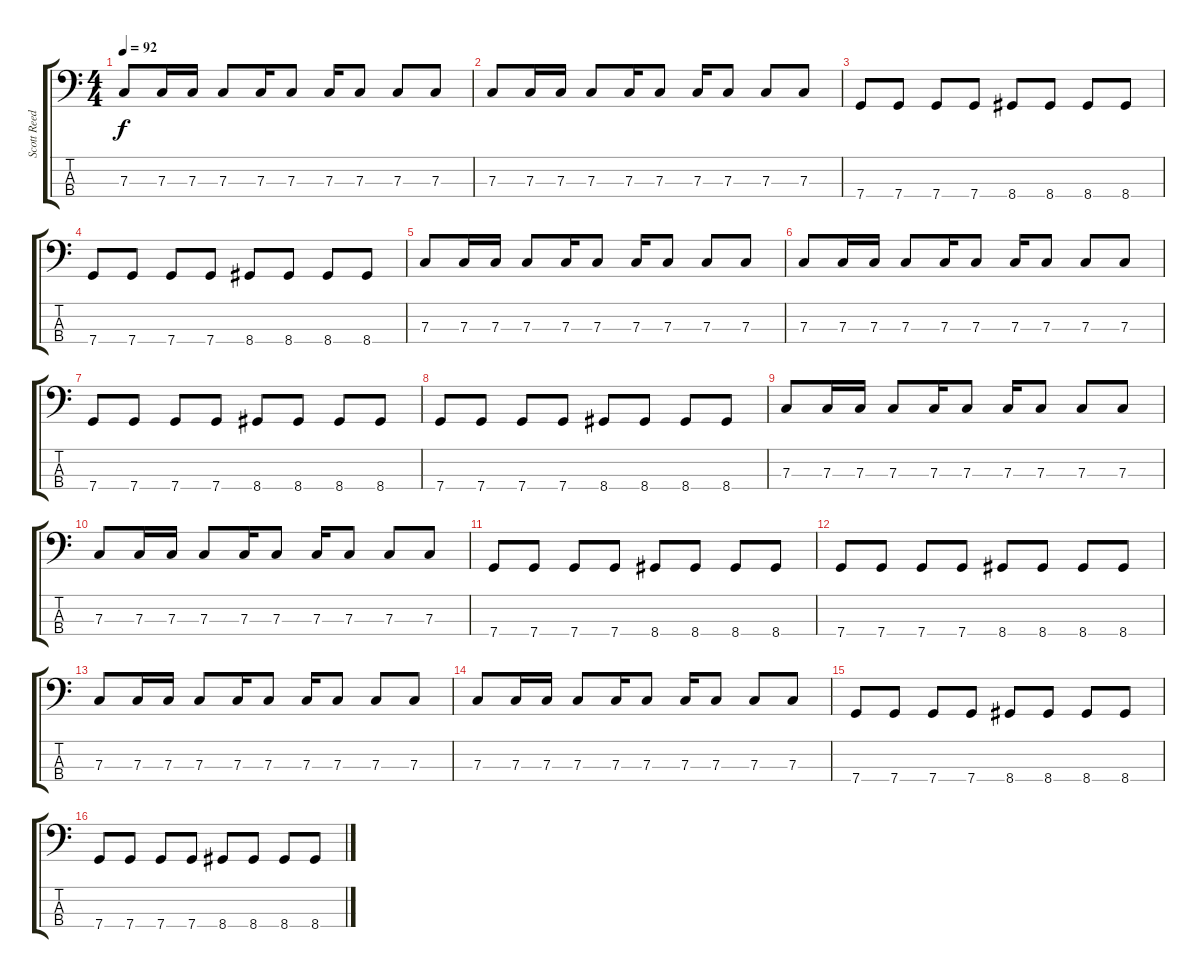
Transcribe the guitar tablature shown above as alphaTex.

\track ("Scott Reeder " "Scott Reed") {instrument electricbassfinger}
\staff {score tabs}
\tuning (Eb2 Bb1 F1 C1) {hide}
\ts (4 4)
\tempo 92
\clef f4
\ks c
7.3.8{dy f} 7.3.16 7.3.16 7.3.8 7.3.16 7.3.8 7.3.16 7.3.8 7.3.8 7.3.8 |
7.3.8 7.3.16 7.3.16 7.3.8 7.3.16 7.3.8 7.3.16 7.3.8 7.3.8 7.3.8 |
7.4.8 7.4.8 7.4.8 7.4.8 8.4.8 8.4.8 8.4.8 8.4.8 |
7.4.8 7.4.8 7.4.8 7.4.8 8.4.8 8.4.8 8.4.8 8.4.8 |
7.3.8 7.3.16 7.3.16 7.3.8 7.3.16 7.3.8 7.3.16 7.3.8 7.3.8 7.3.8 |
7.3.8 7.3.16 7.3.16 7.3.8 7.3.16 7.3.8 7.3.16 7.3.8 7.3.8 7.3.8 |
7.4.8 7.4.8 7.4.8 7.4.8 8.4.8 8.4.8 8.4.8 8.4.8 |
7.4.8 7.4.8 7.4.8 7.4.8 8.4.8 8.4.8 8.4.8 8.4.8 |
7.3.8 7.3.16 7.3.16 7.3.8 7.3.16 7.3.8 7.3.16 7.3.8 7.3.8 7.3.8 |
7.3.8 7.3.16 7.3.16 7.3.8 7.3.16 7.3.8 7.3.16 7.3.8 7.3.8 7.3.8 |
7.4.8 7.4.8 7.4.8 7.4.8 8.4.8 8.4.8 8.4.8 8.4.8 |
7.4.8 7.4.8 7.4.8 7.4.8 8.4.8 8.4.8 8.4.8 8.4.8 |
7.3.8 7.3.16 7.3.16 7.3.8 7.3.16 7.3.8 7.3.16 7.3.8 7.3.8 7.3.8 |
7.3.8 7.3.16 7.3.16 7.3.8 7.3.16 7.3.8 7.3.16 7.3.8 7.3.8 7.3.8 |
7.4.8 7.4.8 7.4.8 7.4.8 8.4.8 8.4.8 8.4.8 8.4.8 |
7.4.8 7.4.8 7.4.8 7.4.8 8.4.8 8.4.8 8.4.8 8.4.8
